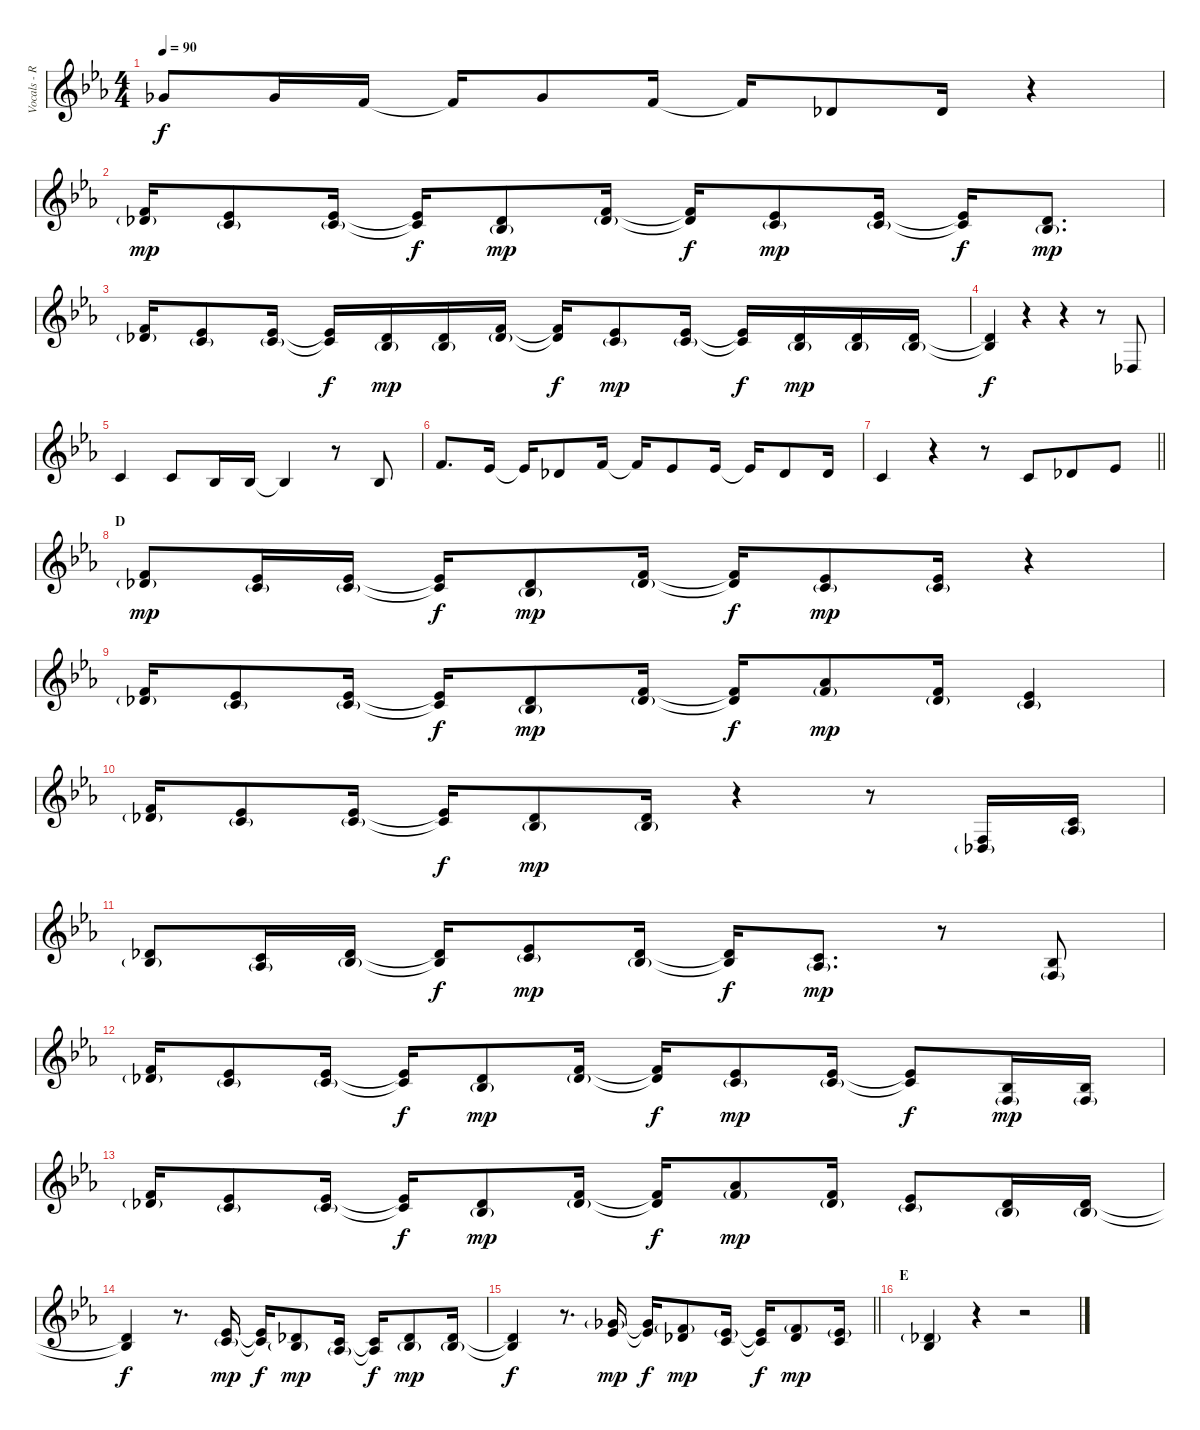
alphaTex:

\track ("Vocals - RUKI" "Vocals - R") {instrument lead6voice}
\staff {score}
\tuning (D4 A3 F3 C3 G2 D2) {hide}
\ts (4 4)
\tempo 90
\clef g2
\ks eb
4.1.8{dy f} 4.1.16 3.1.16 3.1{t}.16 4.1.8 3.1.16 3.1{t}.16 4.2.8 4.2.16 r.4 |
(3.1 4.2{g}).16{dy mp} (1.1 3.2{g}).8 (1.1 3.2{g}).16 (1.1{t} 3.2{t}).16{dy f} (4.2 5.3{g}).8{dy mp} (3.1 4.2{g}).16 (3.1{t} 4.2{t}).16{dy f} (1.1 3.2{g}).8{dy mp} (1.1 3.2{g}).16 (1.1{t} 3.2{t}).16{dy f} (4.2 5.3{g}).8{d dy mp} |
(3.1 4.2{g}).16 (1.1 3.2{g}).8 (1.1 3.2{g}).16 (1.1{t} 3.2{t}).16{dy f} (4.2 5.3{g}).16{dy mp} (4.2 5.3{g}).16 (3.1 4.2{g}).16 (3.1{t} 4.2{t}).16{dy f} (1.1 3.2{g}).8{dy mp} (1.1 3.2{g}).16 (1.1{t} 3.2{t}).16{dy f} (4.2 5.3{g}).16{dy mp} (4.2 5.3{g}).16 (4.2 5.3{g}).16 |
(4.2{t} 5.3{t}).4{dy f} r.4 r.4 r.8 1.4.8 |
3.2.4 3.2.8 1.2.16 1.2.16 1.2{t}.4 r.8 1.2.8 |
3.1.8{d} 1.1.16 1.1{t}.16 4.2.8 3.1.16 3.1{t}.16 1.1.8 1.1.16 1.1{t}.16 4.2.8 4.2.16 |
\barLineRight lightlight
3.2.4 r.4 r.8 3.2.8{beam merge} 4.2.8 1.1.8 |
\section ("" "D")
(3.1 4.2{g}).8{dy mp} (1.1 3.2{g}).16 (1.1 3.2{g}).16 (1.1{t} 3.2{t}).16{dy f} (4.2 5.3{g}).8{dy mp} (3.1 4.2{g}).16 (3.1{t} 4.2{t}).16{dy f} (1.1 3.2{g}).8{dy mp} (1.1 3.2{g}).16 r.4 |
(3.1 4.2{g}).16 (1.1 3.2{g}).8 (1.1 3.2{g}).16 (1.1{t} 3.2{t}).16{dy f} (4.2 5.3{g}).8{dy mp} (3.1 4.2{g}).16 (3.1{t} 4.2{t}).16{dy f} (6.1 8.2{g}).8{dy mp} (3.1 4.2{g}).16 (1.1 3.2{g}).4 |
(3.1 4.2{g}).16 (1.1 3.2{g}).8 (1.1 3.2{g}).16 (1.1{t} 3.2{t}).16{dy f} (4.2 5.3{g}).8{dy mp} (4.2 5.3{g}).16 r.4 r.8 (0.3 1.4{g}).16 (3.2 3.3{g}).16 |
(4.2 5.3{g}).8 (3.2 3.3{g}).16 (4.2 5.3{g}).16 (4.2{t} 5.3{t}).16{dy f} (1.1 3.2{g}).8{dy mp} (4.2 5.3{g}).16 (4.2{t} 5.3{t}).16{dy f} (3.2 3.3{g}).8{d dy mp} r.8 (1.2 0.3{g}).8 |
(3.1 4.2{g}).16 (1.1 3.2{g}).8 (1.1 3.2{g}).16 (1.1{t} 3.2{t}).16{dy f} (4.2 5.3{g}).8{dy mp} (3.1 4.2{g}).16 (3.1{t} 4.2{t}).16{dy f} (1.1 3.2{g}).8{dy mp} (1.1 3.2{g}).16 (1.1{t} 3.2{t}).8{dy f} (1.2 0.3{g}).16{dy mp} (1.2 0.3{g}).16 |
(3.1 4.2{g}).16 (1.1 3.2{g}).8 (1.1 3.2{g}).16 (1.1{t} 3.2{t}).16{dy f} (4.2 5.3{g}).8{dy mp} (3.1 4.2{g}).16 (3.1{t} 4.2{t}).16{dy f} (6.1 8.2{g}).8{dy mp} (3.1 4.2{g}).16 (1.1 3.2{g}).8 (4.2 5.3{g}).16 (4.2 5.3{g}).16 |
(4.2{t} 5.3{t}).4{dy f} r.8{d} (1.1 3.2{g}).16{dy mp} (1.1{t} 3.2{t}).16{dy f} (4.2 5.3{g}).8{dy mp} (3.2 3.3{g}).16 (3.2{t} 3.3{t}).16{dy f} (4.2 5.3{g}).8{dy mp} (4.2 5.3{g}).16 |
\barLineRight lightlight
(4.2{t} 5.3{t}).4{dy f} r.8{d} (4.1{g} 6.2).16{dy mp} (4.1{t} 6.2{t}).16{dy f} (3.1{g} 4.2).8{dy mp} (1.1{g} 3.2).16 (1.1{t} 3.2{t}).16{dy f} (3.1{g} 4.2).8{dy mp} (1.1{g} 3.2).16 |
\section ("" "E")
(4.2{g} 5.3).4 r.4 r.2
